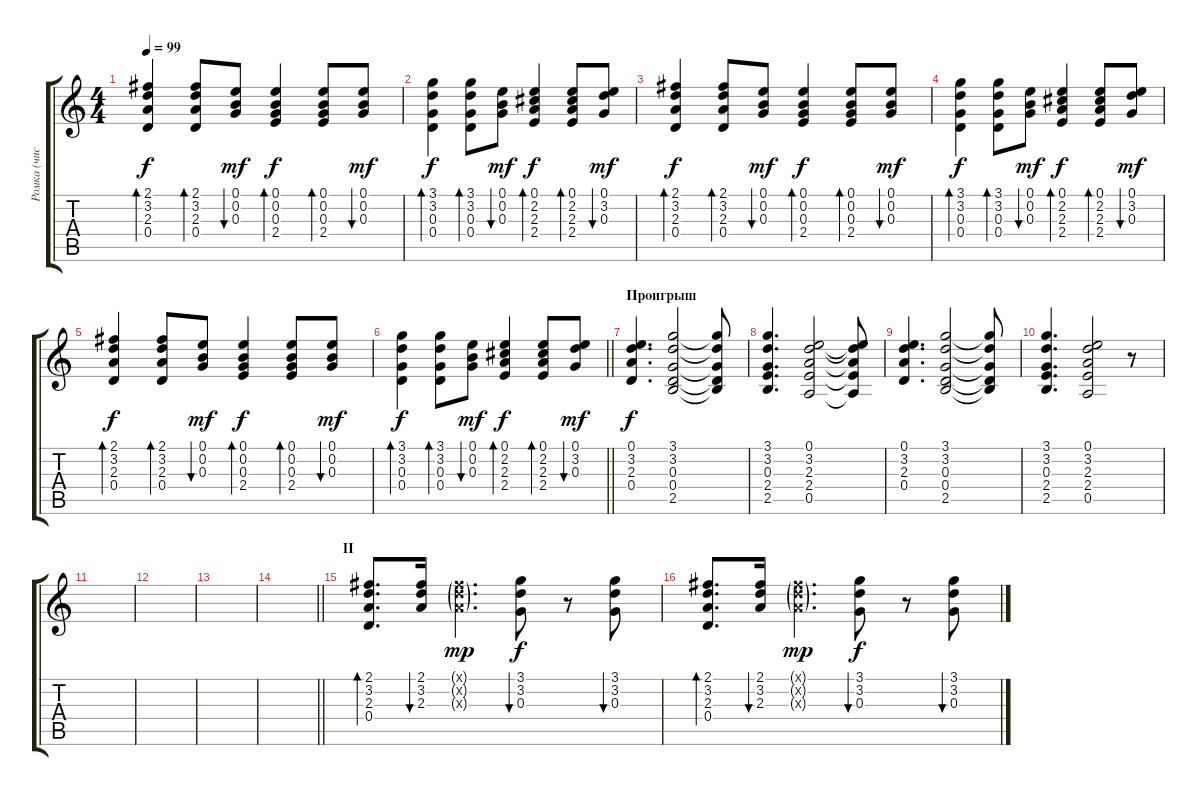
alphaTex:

\track ("Ромка (чистый)" "Ромка (чис") {instrument electricguitarjazz}
\staff {score tabs}
\tuning (E4 B3 G3 D3 A2 E2) {hide}
\ts (4 4)
\tempo 99
\clef g2
\ks c
(2.1 3.2 2.3 0.4).4{bd 60 dy f} (2.1 3.2 2.3 0.4).8{bd 60} (0.1 0.2 0.3).8{bu 60 dy mf} (0.1 0.2 0.3 2.4).4{bd 60 dy f} (0.1 0.2 0.3 2.4).8{bd 60} (0.1 0.2 0.3).8{bu 60 dy mf} |
(3.1 3.2 0.3 0.4).4{bd 60 dy f} (3.1 3.2 0.3 0.4).8{bd 60} (0.1 0.2 0.3).8{bu 60 dy mf} (0.1 2.2 2.3 2.4).4{bd 60 dy f} (0.1 2.2 2.3 2.4).8{bd 60} (0.1 3.2 0.3).8{bu 60 dy mf} |
(2.1 3.2 2.3 0.4).4{bd 60 dy f} (2.1 3.2 2.3 0.4).8{bd 60} (0.1 0.2 0.3).8{bu 60 dy mf} (0.1 0.2 0.3 2.4).4{bd 60 dy f} (0.1 0.2 0.3 2.4).8{bd 60} (0.1 0.2 0.3).8{bu 60 dy mf} |
(3.1 3.2 0.3 0.4).4{bd 60 dy f} (3.1 3.2 0.3 0.4).8{bd 60} (0.1 0.2 0.3).8{bu 60 dy mf} (0.1 2.2 2.3 2.4).4{bd 60 dy f} (0.1 2.2 2.3 2.4).8{bd 60} (0.1 3.2 0.3).8{bu 60 dy mf} |
(2.1 3.2 2.3 0.4).4{bd 60 dy f} (2.1 3.2 2.3 0.4).8{bd 60} (0.1 0.2 0.3).8{bu 60 dy mf} (0.1 0.2 0.3 2.4).4{bd 60 dy f} (0.1 0.2 0.3 2.4).8{bd 60} (0.1 0.2 0.3).8{bu 60 dy mf} |
\barLineRight lightlight
(3.1 3.2 0.3 0.4).4{bd 60 dy f} (3.1 3.2 0.3 0.4).8{bd 60} (0.1 0.2 0.3).8{bu 60 dy mf} (0.1 2.2 2.3 2.4).4{bd 60 dy f} (0.1 2.2 2.3 2.4).8{bd 60} (0.1 3.2 0.3).8{bu 60 dy mf} |
\section ("" "Проигрыш")
(0.1 3.2 2.3 0.4).4{d dy f} (3.1 3.2 0.3 0.4 2.5).2 (3.1{t} 3.2{t} 0.3{t} 0.4{t} 2.5{t}).8 |
(3.1 3.2 0.3 2.4 2.5).4{d} (0.1 3.2 2.3 2.4 0.5).2 (0.1{t} 3.2{t} 2.3{t} 2.4{t} 0.5{t}).8 |
(0.1 3.2 2.3 0.4).4{d} (3.1 3.2 0.3 0.4 2.5).2 (3.1{t} 3.2{t} 0.3{t} 0.4{t} 2.5{t}).8 |
(3.1 3.2 0.3 2.4 2.5).4{d} (0.1 3.2 2.3 2.4 0.5).2 r.8 |
|
|
|
\barLineRight lightlight
|
\section ("" "II")
(2.1 3.2 2.3 0.4).8{d bd 30} (2.1 3.2 2.3).16{bu 30} (2.1{g x} 3.2{g x} 2.3{g x}).4{d dy mp} (3.1 3.2 0.3).8{bu 30 dy f} r.8 (3.1 3.2 0.3).8{bu 30} |
(2.1 3.2 2.3 0.4).8{d bd 30} (2.1 3.2 2.3).16{bu 30} (2.1{g x} 3.2{g x} 2.3{g x}).4{d dy mp} (3.1 3.2 0.3).8{bu 30 dy f} r.8 (3.1 3.2 0.3).8{bu 30}
